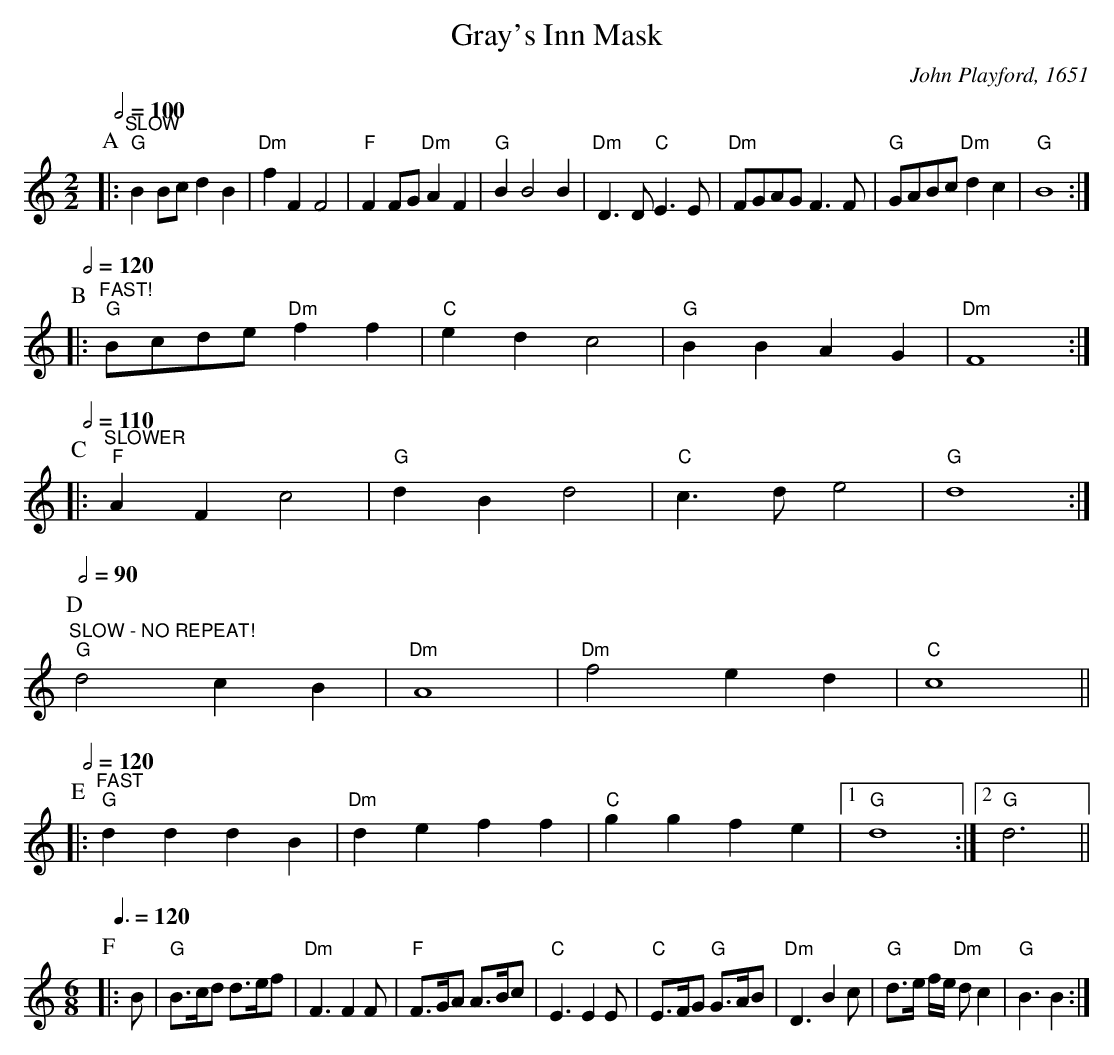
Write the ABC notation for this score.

X:1
T:Gray's Inn Mask
C:John Playford, 1651
M:2/2
L:1/4
Q:1/2=100
K:C
P:A
|: "^SLOW" "G"BB/c/dB | "Dm"fFF2 | "F"FF/G/ "Dm"AF | "G"BB2B |\
"Dm"D>D "C"E>E | "Dm"F/G/A/G/ F>F | "G"G/A/B/c/ "Dm"dc | "G"B4 :|
Q:1/2=120
P:B
|: "^FAST!" "G"B/c/d/e/ "Dm"ff | "C"ed c2 | "G"BB AG | "Dm"F4 :|
Q:1/2=110
P:C
|: "^SLOWER" "F"AF c2 | "G"dB d2 | "C"c>d e2 | "G"d4 :|
Q:1/2=90
P:D
"^SLOW - NO REPEAT!" "G"d2 cB | "Dm"A4 | "Dm"f2 ed | "C"c4 ||
Q:1/2=120
P:E
|: "^FAST" "G"dd dB | "Dm"de ff | "C"gg fe |1 "G"d4 :|2 "G"d3 ||
M:6/8
L:1/8
Q:3/8=120
P:F
|: B | "G"B>cd d>ef | "Dm"F3 F2F | "F"F>GA A>Bc | "C"E3 E2E |\
"C"E>FG "G"G>AB | "Dm"D3 B2c | "G"d>e f/e/ "Dm"dc2 | "G"B3 B2 :|
